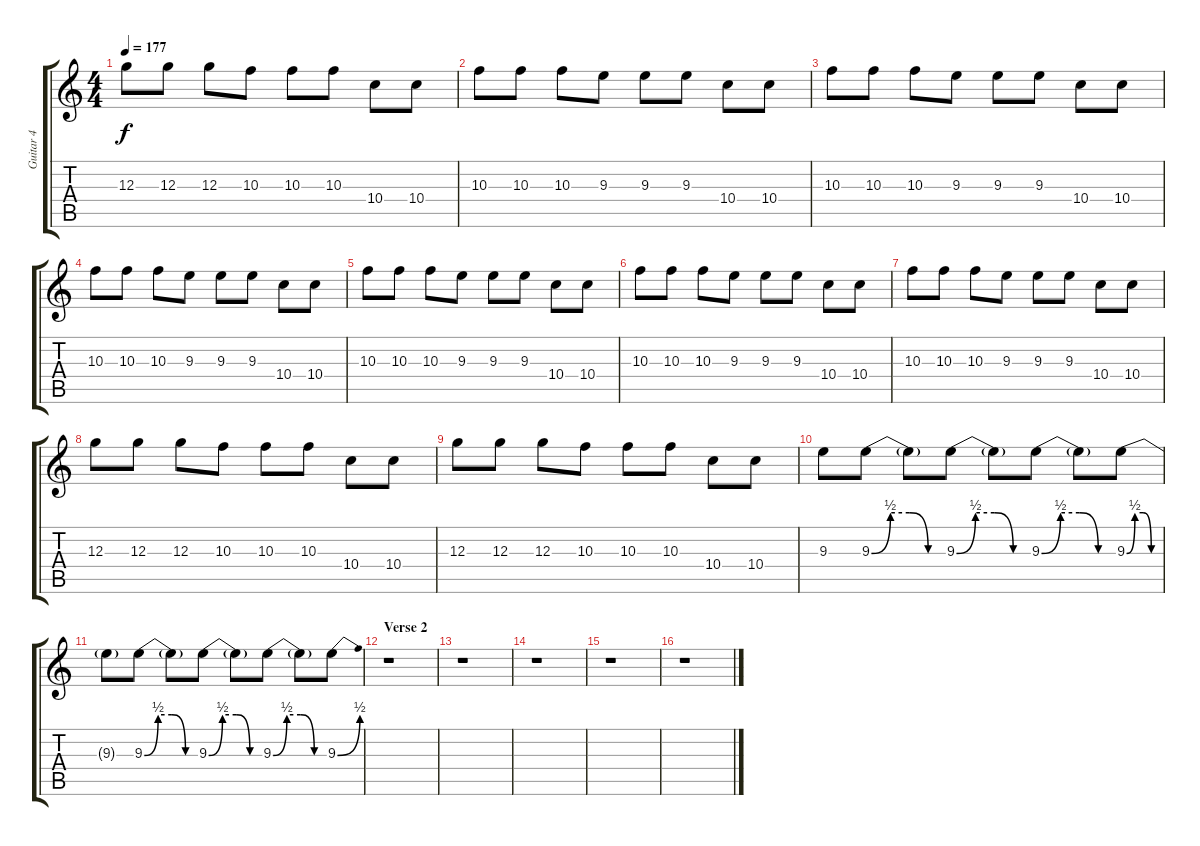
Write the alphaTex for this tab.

\track ("Guitar 4" "Guitar 4") {instrument distortionguitar}
\staff {score tabs}
\tuning (E4 B3 G3 D3 A2 E2) {hide}
\ts (4 4)
\tempo 177
\clef g2
\ks c
12.3.8{dy f} 12.3.8 12.3.8 10.3.8 10.3.8 10.3.8 10.4.8 10.4.8 |
10.3.8 10.3.8 10.3.8 9.3.8 9.3.8 9.3.8 10.4.8 10.4.8 |
10.3.8 10.3.8 10.3.8 9.3.8 9.3.8 9.3.8 10.4.8 10.4.8 |
10.3.8 10.3.8 10.3.8 9.3.8 9.3.8 9.3.8 10.4.8 10.4.8 |
10.3.8 10.3.8 10.3.8 9.3.8 9.3.8 9.3.8 10.4.8 10.4.8 |
10.3.8 10.3.8 10.3.8 9.3.8 9.3.8 9.3.8 10.4.8 10.4.8 |
10.3.8 10.3.8 10.3.8 9.3.8 9.3.8 9.3.8 10.4.8 10.4.8 |
12.3.8 12.3.8 12.3.8 10.3.8 10.3.8 10.3.8 10.4.8 10.4.8 |
12.3.8 12.3.8 12.3.8 10.3.8 10.3.8 10.3.8 10.4.8 10.4.8 |
9.3.8 9.3{be (custom 0 0 15 2 30 2 45 0 60 0)}.8 9.3{t}.8 9.3{be (custom 0 0 15 2 30 2 45 0 60 0)}.8 9.3{t}.8 9.3{be (custom 0 0 15 2 30 2 45 0 60 0)}.8 9.3{t}.8 9.3{be (custom 0 0 15 2 30 2 45 0 60 0)}.8 |
9.3{t}.8 9.3{be (custom 0 0 15 2 30 2 45 0 60 0)}.8 9.3{t}.8 9.3{be (custom 0 0 15 2 30 2 45 0 60 0)}.8 9.3{t}.8 9.3{be (custom 0 0 15 2 30 2 45 0 60 0)}.8 9.3{t}.8 9.3{be (bend 0 0 60 2)}.8 |
\section ("" "Verse 2")
r.1 |
r.1 |
r.1 |
r.1 |
r.1
